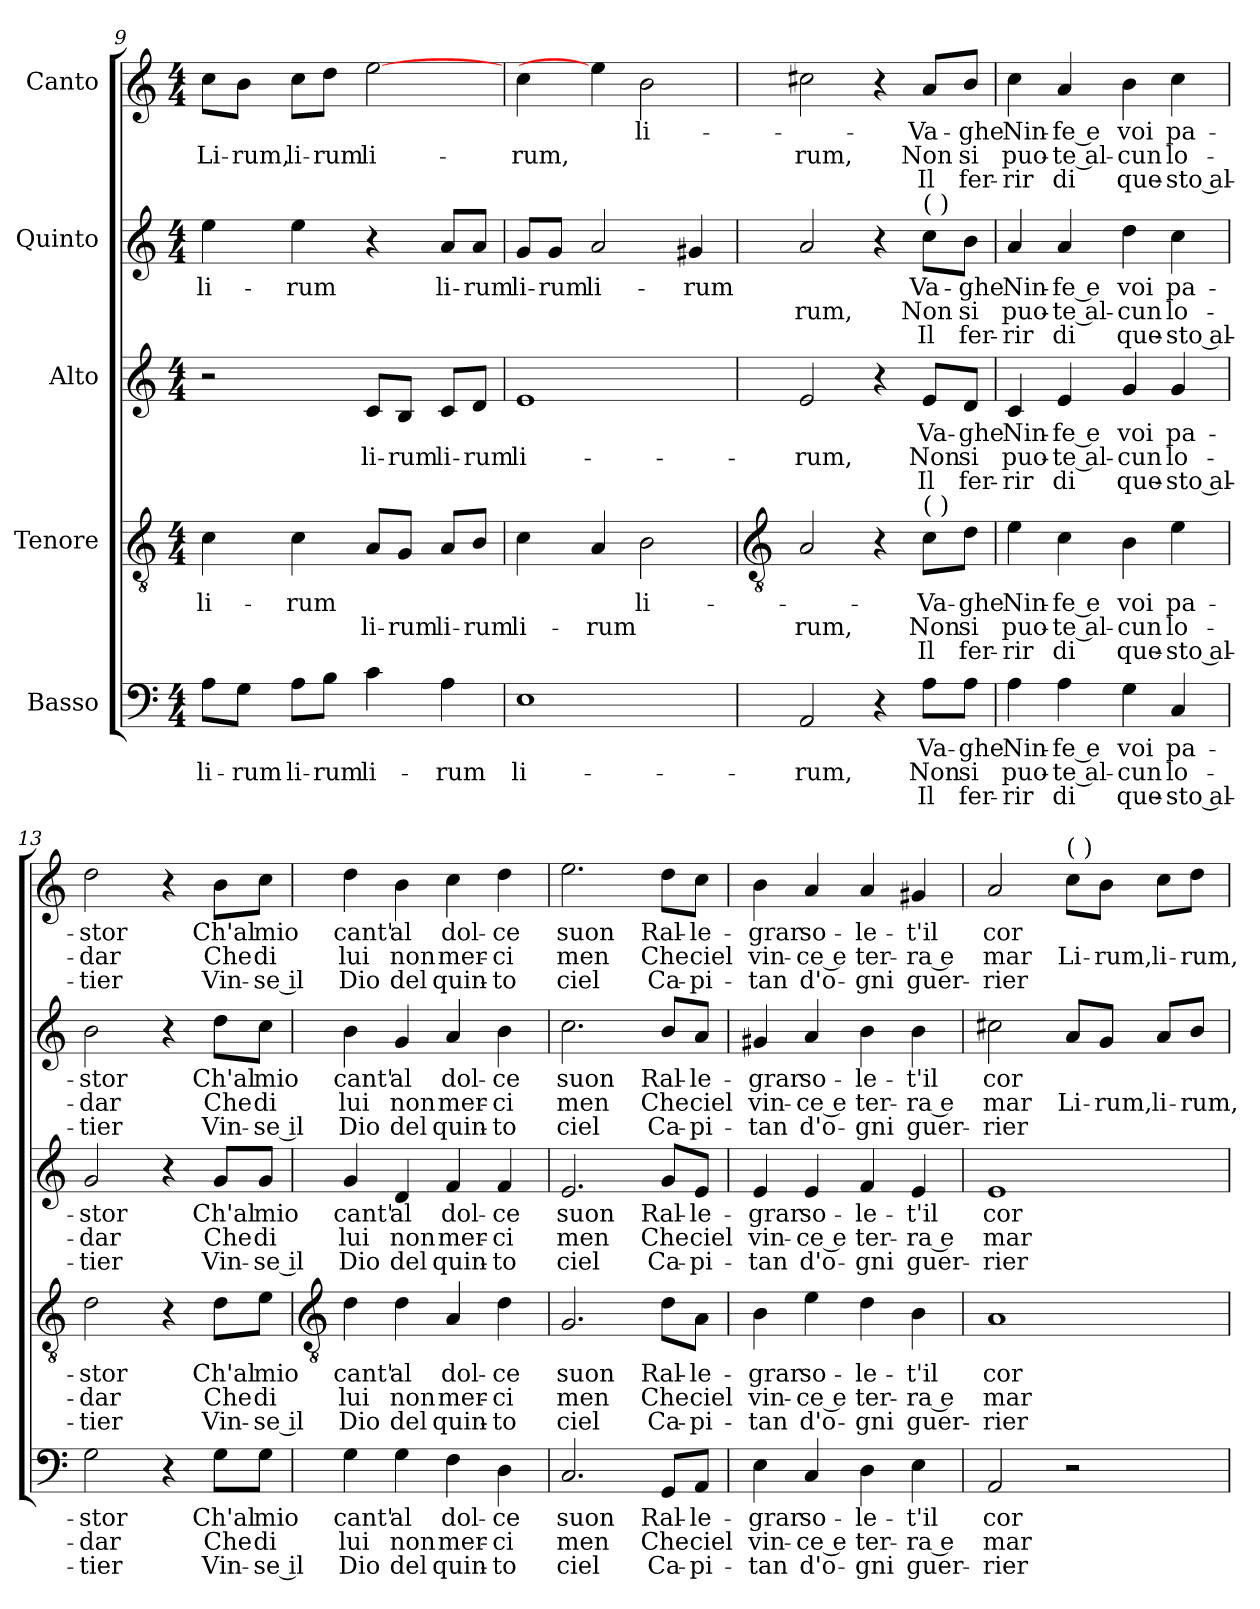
**kern	**text	**text	**text	**kern	**text	**text	**text	**kern	**text	**text	**text	**kern	**text	**text	**text	**kern	**text	**text	**text
*part5	*part5	*part5	*part5	*part4	*part4	*part4	*part4	*part3	*part3	*part3	*part3	*part2	*part2	*part2	*part2	*part1	*part1	*part1	*part1
*staff5	*staff5	*staff5	*staff5	*staff4	*staff4	*staff4	*staff4	*staff3	*staff3	*staff3	*staff3	*staff2	*staff2	*staff2	*staff2	*staff1	*staff1	*staff1	*staff1
*I"Basso	*	*	*	*I"Tenore	*	*	*	*I"Alto	*	*	*	*I"Quinto	*	*	*	*I"Canto	*	*	*
*clefF4	*	*	*	*clefGv2	*	*	*	*clefG2	*	*	*	*clefG2	*	*	*	*clefG2	*	*	*
*k[]	*	*	*	*k[]	*	*	*	*k[]	*	*	*	*k[]	*	*	*	*k[]	*	*	*
*C:	*	*	*	*C:	*	*	*	*C:	*	*	*	*C:	*	*	*	*C:	*	*	*
*M4/4	*	*	*	*M4/4	*	*	*	*M4/4	*	*	*	*M4/4	*	*	*	*M4/4	*	*	*
=9	=9	=9	=9	=9	=9	=9	=9	=9	=9	=9	=9	=9	=9	=9	=9	=9	=9	=9	=9
!	!	!LO:LY:b	!	!	!LO:LY:b	!	!	!	!	!	!	!	!LO:LY:b	!	!	!	!	!LO:LY:b	!
8A\L	.	li-	.	4c	li-	.	.	2r	.	.	.	4ee	li-	.	.	8cc\L	.	Li-	.
!	!	!LO:LY:b	!	!	!	!	!	!	!	!	!	!	!	!	!	!	!	!LO:LY:b	!
8G\J	.	-rum	.	.	.	.	.	.	.	.	.	.	.	.	.	8b\J	.	-rum,	.
!	!	!LO:LY:b	!	!	!LO:LY:b	!	!	!	!	!	!	!	!LO:LY:b	!	!	!	!	!LO:LY:b	!
8A\L	.	li-	.	4c	-rum	.	.	.	.	.	.	4ee	-rum	.	.	8cc\L	.	li-	.
!	!	!LO:LY:b	!	!	!	!	!	!	!	!	!	!	!	!	!	!	!	!LO:LY:b	!
8B\J	.	-rum	.	.	.	.	.	.	.	.	.	.	.	.	.	8dd\J	.	-rum	.
!	!	!LO:LY:b	!	!	!	!LO:LY:b	!	!	!	!LO:LY:b	!	!	!	!	!	!	!	!LO:LY:b	!
4c	.	li-	.	8A/L	.	li-	.	8c/L	.	li-	.	4r	.	.	.	[2ee	.	li-	.
!	!	!	!	!	!	!LO:LY:b	!	!	!	!LO:LY:b	!	!	!	!	!	!	!	!	!
.	.	.	.	8G/J	.	-rum	.	8B/J	.	-rum	.	.	.	.	.	.	.	.	.
!	!	!LO:LY:b	!	!	!	!LO:LY:b	!	!	!	!LO:LY:b	!	!	!LO:LY:b	!	!	!	!	!	!
4A	.	-rum	.	8A/L	.	li-	.	8c/L	.	li-	.	8a/L	li-	.	.	.	.	.	.
!	!	!	!	!	!	!LO:LY:b	!	!	!	!LO:LY:b	!	!	!LO:LY:b	!	!	!	!	!	!
.	.	.	.	8B/J	.	-rum	.	8d/J	.	-rum	.	8a/J	-rum	.	.	.	.	.	.
=10	=10	=10	=10	=10	=10	=10	=10	=10	=10	=10	=10	=10	=10	=10	=10	=10	=10	=10	=10
!	!	!LO:LY:b	!	!	!	!LO:LY:b	!	!	!	!LO:LY:b	!	!	!LO:LY:b	!	!	!	!	!LO:LY:b	!
1E	.	li-	.	4c	.	li-	.	1e	.	li-	.	8g/L	li-	.	.	4cc	.	-rum,	.
!	!	!	!	!	!	!	!	!	!	!	!	!	!LO:LY:b	!	!	!	!	!	!
.	.	.	.	.	.	.	.	.	.	.	.	8g/J	-rum	.	.	.	.	.	.
!	!	!	!	!	!	!LO:LY:b	!	!	!	!	!	!	!LO:LY:b	!	!	!	!	!	!
.	.	.	.	4A	.	-rum	.	.	.	.	.	2a	li-	.	.	4ee]	.	.	.
!	!	!	!	!	!LO:LY:b	!	!	!	!	!	!	!	!	!	!	!	!LO:LY:b	!	!
.	.	.	.	2B	li-	.	.	.	.	.	.	.	.	.	.	2b	li-	.	.
!	!	!	!	!	!	!	!	!	!	!	!	!	!LO:LY:b	!	!	!	!	!	!
.	.	.	.	.	.	.	.	.	.	.	.	4g#X	-rum	.	.	.	.	.	.
!!LO:LB:g=z
=11	=11	=11	=11	=11	=11	=11	=11	=11	=11	=11	=11	=11	=11	=11	=11	=11	=11	=11	=11
*	*	*	*	*clefGv2	*	*	*	*	*	*	*	*	*	*	*	*	*	*	*
!	!	!LO:LY:b	!	!	!	!LO:LY:b	!	!	!	!LO:LY:b	!	!	!	!LO:LY:b	!	!	!	!LO:LY:b	!
*	*	*	*	*	*	*	*	*^	*	*	*	*	*	*	*	*	*	*	*
2AA	.	-rum,	.	2A	.	-rum,	.	2e	2e\yy	.	-rum,	.	2a	.	rum,	.	2cc#X	.	-rum,	.
4r	.	.	.	4r	.	.	.	4r	2ryy	.	.	.	4r	.	.	.	4r	.	.	.
!	!	!	!	!	!	!	!	!	!	!	!	!	!LO:TX:a:t=(  )	!	!	!	!	!	!	!
!	!	!	!	!LO:TX:a:t=(  )	!	!	!	!	!	!	!	!	!	!	!	!	!	!	!	!
!	!LO:LY:b	!LO:LY:b	!LO:LY:b	!	!LO:LY:b	!LO:LY:b	!LO:LY:b	!	!	!LO:LY:b	!LO:LY:b	!LO:LY:b	!	!LO:LY:b	!LO:LY:b	!LO:LY:b	!	!LO:LY:b	!LO:LY:b	!LO:LY:b
8A\L	Va-	-Non	Il	8c\L	Va-	-Non	Il	8e/L	.	-Va-	-Non	Il	8cc\L	Va-	-Non	Il	8a/L	Va-	-Non	Il
!	!LO:LY:b	!LO:LY:b	!LO:LY:b	!	!LO:LY:b	!LO:LY:b	!LO:LY:b	!	!	!LO:LY:b	!LO:LY:b	!LO:LY:b	!	!LO:LY:b	!LO:LY:b	!LO:LY:b	!	!LO:LY:b	!LO:LY:b	!LO:LY:b
8A\J	ghe	si	fer-	8d\J	ghe	si	fer-	8d/J	.	ghe	si	fer-	8b\J	ghe	si	fer-	8b/J	ghe	si	fer-
*	*	*	*	*	*	*	*	*v	*v	*	*	*	*	*	*	*	*	*	*	*
=12	=12	=12	=12	=12	=12	=12	=12	=12	=12	=12	=12	=12	=12	=12	=12	=12	=12	=12	=12
!	!LO:LY:b	!LO:LY:b	!LO:LY:b	!	!LO:LY:b	!LO:LY:b	!LO:LY:b	!	!LO:LY:b	!LO:LY:b	!LO:LY:b	!	!LO:LY:b	!LO:LY:b	!LO:LY:b	!	!LO:LY:b	!LO:LY:b	!LO:LY:b
4A	-Nin-	-puo-	-rir	4e	-Nin-	-puo-	-rir	4c	Nin-	-puo-	-rir	4a	-Nin-	-puo-	-rir	4cc	-Nin-	-puo-	-rir
!	!LO:LY:b	!LO:LY:b	!LO:LY:b	!	!LO:LY:b	!LO:LY:b	!LO:LY:b	!	!LO:LY:b	!LO:LY:b	!LO:LY:b	!	!LO:LY:b	!LO:LY:b	!LO:LY:b	!	!LO:LY:b	!LO:LY:b	!LO:LY:b
4A	fe e	te al-	-di	4c	fe e	te al-	-di	4e	fe e	te al-	-di	4a	fe e	te al-	-di	4a	fe e	te al-	-di
!	!LO:LY:b	!LO:LY:b	!LO:LY:b	!	!LO:LY:b	!LO:LY:b	!LO:LY:b	!	!LO:LY:b	!LO:LY:b	!LO:LY:b	!	!LO:LY:b	!LO:LY:b	!LO:LY:b	!	!LO:LY:b	!LO:LY:b	!LO:LY:b
4G	voi	cun	que-	4B	voi	cun	que-	4g	voi	cun	que-	4dd	voi	cun	que-	4b	voi	cun	que-
!	!LO:LY:b	!LO:LY:b	!LO:LY:b	!	!LO:LY:b	!LO:LY:b	!LO:LY:b	!	!LO:LY:b	!LO:LY:b	!LO:LY:b	!	!LO:LY:b	!LO:LY:b	!LO:LY:b	!	!LO:LY:b	!LO:LY:b	!LO:LY:b
4C	-pa-	-lo-	-sto al-	4e	-pa-	-lo-	-sto al-	4g	-pa-	-lo-	-sto al-	4cc	-pa-	-lo-	-sto al-	4cc	-pa-	-lo-	-sto al-
=13	=13	=13	=13	=13	=13	=13	=13	=13	=13	=13	=13	=13	=13	=13	=13	=13	=13	=13	=13
!	!LO:LY:b	!LO:LY:b	!LO:LY:b	!	!LO:LY:b	!LO:LY:b	!LO:LY:b	!	!LO:LY:b	!LO:LY:b	!LO:LY:b	!	!LO:LY:b	!LO:LY:b	!LO:LY:b	!	!LO:LY:b	!LO:LY:b	!LO:LY:b
2G	-stor	dar	tier	2d	-stor	dar	tier	2g	-stor	dar	tier	2b	-stor	dar	tier	2dd	-stor	dar	tier
4r	.	.	.	4r	.	.	.	4r	.	.	.	4r	.	.	.	4r	.	.	.
!	!LO:LY:b	!LO:LY:b	!LO:LY:b	!	!LO:LY:b	!LO:LY:b	!LO:LY:b	!	!LO:LY:b	!LO:LY:b	!LO:LY:b	!	!LO:LY:b	!LO:LY:b	!LO:LY:b	!	!LO:LY:b	!LO:LY:b	!LO:LY:b
8G\L	Ch'al	Che	Vin-	8d\L	Ch'al	Che	Vin-	8g/L	Ch'al	Che	Vin-	8dd\L	Ch'al	Che	Vin-	8b\L	Ch'al	Che	Vin-
!	!LO:LY:b	!LO:LY:b	!LO:LY:b	!	!LO:LY:b	!LO:LY:b	!LO:LY:b	!	!LO:LY:b	!LO:LY:b	!LO:LY:b	!	!LO:LY:b	!LO:LY:b	!LO:LY:b	!	!LO:LY:b	!LO:LY:b	!LO:LY:b
8G\J	-mio	di	se il	8e\J	-mio	di	se il	8g/J	-mio	di	se il	8cc\J	-mio	di	se il	8cc\J	-mio	di	se il
!!LO:LB:g=z
=14	=14	=14	=14	=14	=14	=14	=14	=14	=14	=14	=14	=14	=14	=14	=14	=14	=14	=14	=14
*	*	*	*	*clefGv2	*	*	*	*	*	*	*	*	*	*	*	*	*	*	*
!	!LO:LY:b	!LO:LY:b	!LO:LY:b	!	!LO:LY:b	!LO:LY:b	!LO:LY:b	!	!LO:LY:b	!LO:LY:b	!LO:LY:b	!	!LO:LY:b	!LO:LY:b	!LO:LY:b	!	!LO:LY:b	!LO:LY:b	!LO:LY:b
4G	cant'	lui	Dio	4d	cant'	lui	Dio	4g	cant'	lui	Dio	4b	cant'	lui	Dio	4dd	cant'	lui	Dio
!	!LO:LY:b	!LO:LY:b	!LO:LY:b	!	!LO:LY:b	!LO:LY:b	!LO:LY:b	!	!LO:LY:b	!LO:LY:b	!LO:LY:b	!	!LO:LY:b	!LO:LY:b	!LO:LY:b	!	!LO:LY:b	!LO:LY:b	!LO:LY:b
4G	al	non	del	4d	al	non	del	4d	al	non	del	4g	al	non	del	4b	al	non	del
!	!LO:LY:b	!LO:LY:b	!LO:LY:b	!	!LO:LY:b	!LO:LY:b	!LO:LY:b	!	!LO:LY:b	!LO:LY:b	!LO:LY:b	!	!LO:LY:b	!LO:LY:b	!LO:LY:b	!	!LO:LY:b	!LO:LY:b	!LO:LY:b
4F	dol-	-mer-	-quin-	4A	dol-	-mer-	-quin-	4f	dol-	-mer-	-quin-	4a	dol-	-mer-	-quin-	4cc	dol-	-mer-	-quin-
!	!LO:LY:b	!LO:LY:b	!LO:LY:b	!	!LO:LY:b	!LO:LY:b	!LO:LY:b	!	!LO:LY:b	!LO:LY:b	!LO:LY:b	!	!LO:LY:b	!LO:LY:b	!LO:LY:b	!	!LO:LY:b	!LO:LY:b	!LO:LY:b
4D	-ce	ci	to	4d	-ce	ci	to	4f	-ce	ci	to	4b	-ce	ci	to	4dd	-ce	ci	to
=15	=15	=15	=15	=15	=15	=15	=15	=15	=15	=15	=15	=15	=15	=15	=15	=15	=15	=15	=15
!	!LO:LY:b	!LO:LY:b	!LO:LY:b	!	!LO:LY:b	!LO:LY:b	!LO:LY:b	!	!LO:LY:b	!LO:LY:b	!LO:LY:b	!	!LO:LY:b	!LO:LY:b	!LO:LY:b	!	!LO:LY:b	!LO:LY:b	!LO:LY:b
2.C	suon	men	ciel	2.G	suon	men	ciel	2.e	suon	men	ciel	2.cc	suon	men	ciel	2.ee	suon	men	ciel
!	!LO:LY:b	!LO:LY:b	!LO:LY:b	!	!LO:LY:b	!LO:LY:b	!LO:LY:b	!	!LO:LY:b	!LO:LY:b	!LO:LY:b	!	!LO:LY:b	!LO:LY:b	!LO:LY:b	!	!LO:LY:b	!LO:LY:b	!LO:LY:b
8GG/L	Ral-	-Che	Ca-	8d\L	Ral-	-Che	Ca-	8g/L	Ral-	-Che	Ca-	8b/L	Ral-	-Che	Ca-	8dd\L	Ral-	-Che	Ca-
!	!LO:LY:b	!LO:LY:b	!LO:LY:b	!	!LO:LY:b	!LO:LY:b	!LO:LY:b	!	!LO:LY:b	!LO:LY:b	!LO:LY:b	!	!LO:LY:b	!LO:LY:b	!LO:LY:b	!	!LO:LY:b	!LO:LY:b	!LO:LY:b
8AA/J	-le-	-ciel	pi-	8A\J	-le-	-ciel	pi-	8e/J	-le-	-ciel	pi-	8a/J	-le-	-ciel	pi-	8cc\J	-le-	-ciel	pi-
=16	=16	=16	=16	=16	=16	=16	=16	=16	=16	=16	=16	=16	=16	=16	=16	=16	=16	=16	=16
!	!LO:LY:b	!LO:LY:b	!LO:LY:b	!	!LO:LY:b	!LO:LY:b	!LO:LY:b	!	!LO:LY:b	!LO:LY:b	!LO:LY:b	!	!LO:LY:b	!LO:LY:b	!LO:LY:b	!	!LO:LY:b	!LO:LY:b	!LO:LY:b
4E	-grar	vin-	-tan	4B	-grar	vin-	-tan	4e	-grar	vin-	-tan	4g#X	-grar	vin-	-tan	4b	-grar	vin-	-tan
!	!LO:LY:b	!LO:LY:b	!LO:LY:b	!	!LO:LY:b	!LO:LY:b	!LO:LY:b	!	!LO:LY:b	!LO:LY:b	!LO:LY:b	!	!LO:LY:b	!LO:LY:b	!LO:LY:b	!	!LO:LY:b	!LO:LY:b	!LO:LY:b
4C	so-	-ce e	d'o-	4e	so-	-ce e	d'o-	4e	so-	-ce e	d'o-	4a	so-	-ce e	d'o-	4a	so-	-ce e	d'o-
!	!LO:LY:b	!LO:LY:b	!LO:LY:b	!	!LO:LY:b	!LO:LY:b	!LO:LY:b	!	!LO:LY:b	!LO:LY:b	!LO:LY:b	!	!LO:LY:b	!LO:LY:b	!LO:LY:b	!	!LO:LY:b	!LO:LY:b	!LO:LY:b
4D	-le-	-ter-	-gni	4d	-le-	-ter-	-gni	4f	-le-	-ter-	-gni	4b	-le-	-ter-	-gni	4a	-le-	-ter-	-gni
!	!LO:LY:b	!LO:LY:b	!LO:LY:b	!	!LO:LY:b	!LO:LY:b	!LO:LY:b	!	!LO:LY:b	!LO:LY:b	!LO:LY:b	!	!LO:LY:b	!LO:LY:b	!LO:LY:b	!	!LO:LY:b	!LO:LY:b	!LO:LY:b
4E	t'il	ra e	guer-	4B	t'il	ra e	guer-	4e	t'il	ra e	guer-	4b	t'il	ra e	guer-	4g#X	t'il	ra e	guer-
=17	=17	=17	=17	=17	=17	=17	=17	=17	=17	=17	=17	=17	=17	=17	=17	=17	=17	=17	=17
!	!LO:LY:b	!LO:LY:b	!LO:LY:b	!	!LO:LY:b	!LO:LY:b	!LO:LY:b	!	!LO:LY:b	!LO:LY:b	!LO:LY:b	!	!LO:LY:b	!LO:LY:b	!LO:LY:b	!	!LO:LY:b	!LO:LY:b	!LO:LY:b
2AA	-cor	mar	rier	1A	-cor	mar	rier	1e	-cor	mar	rier	2cc#X	-cor	mar	rier	2a	-cor	mar	rier
!	!	!	!	!	!	!	!	!	!	!	!	!	!	!	!	!LO:TX:a:t=(  )	!	!	!
!	!	!	!	!	!	!	!	!	!	!	!	!	!	!LO:LY:b	!	!	!	!LO:LY:b	!
2r	.	.	.	.	.	.	.	.	.	.	.	8a/L	.	Li-	.	8cc\L	.	Li-	.
!	!	!	!	!	!	!	!	!	!	!	!	!	!	!LO:LY:b	!	!	!	!LO:LY:b	!
.	.	.	.	.	.	.	.	.	.	.	.	8g/J	.	-rum,	.	8b\J	.	-rum,	.
!	!	!	!	!	!	!	!	!	!	!	!	!	!	!LO:LY:b	!	!	!	!LO:LY:b	!
.	.	.	.	.	.	.	.	.	.	.	.	8a/L	.	li-	.	8cc\L	.	li-	.
!	!	!	!	!	!	!	!	!	!	!	!	!	!	!LO:LY:b	!	!	!	!LO:LY:b	!
.	.	.	.	.	.	.	.	.	.	.	.	8b/J	.	-rum,	.	8dd\J	.	-rum,	.
=	=	=	=	=	=	=	=	=	=	=	=	=	=	=	=	=	=	=	=
*-	*-	*-	*-	*-	*-	*-	*-	*-	*-	*-	*-	*-	*-	*-	*-	*-	*-	*-	*-
